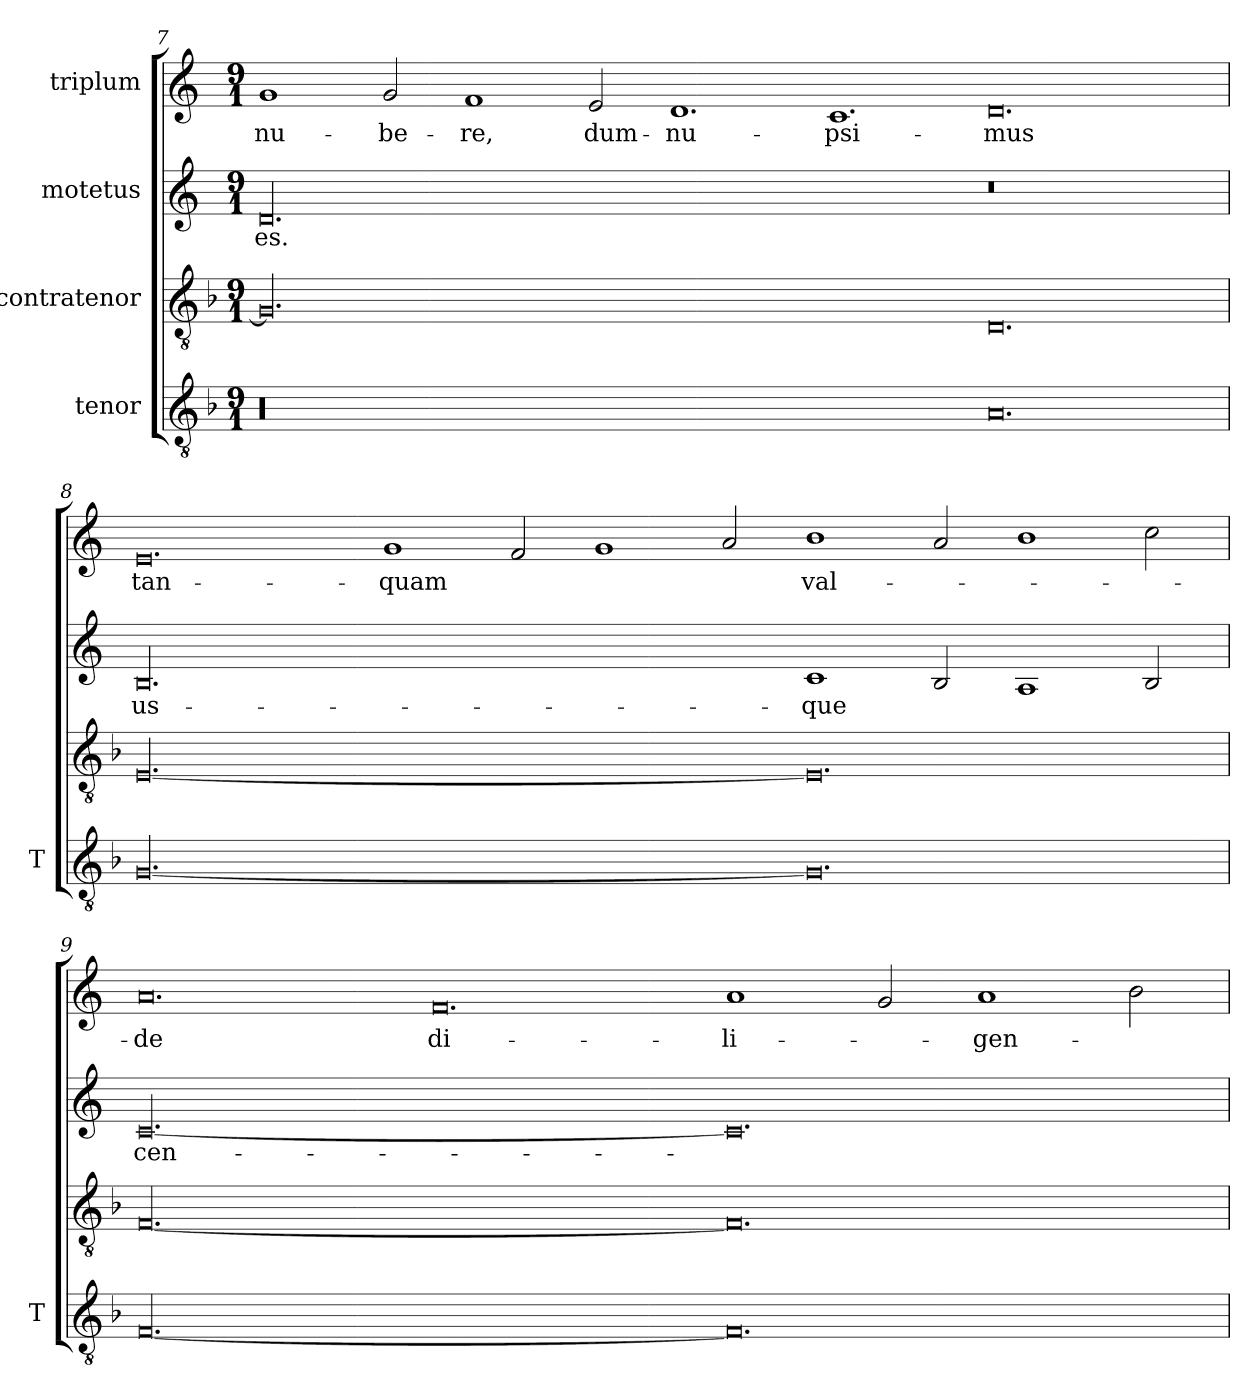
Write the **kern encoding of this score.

**kern	**kern	**kern	**text	**kern	**text
*part4	*part3	*part2	*part2	*part1	*part1
*staff4	*staff3	*staff2	*staff2	*staff1	*staff1
*I"tenor	*I"contratenor	*I"motetus	*	*I"triplum	*
*I'T	*	*	*	*	*
*clefGv2	*clefGv2	*clefG2	*	*clefG2	*
*k[b-]	*k[b-]	*k[]	*	*k[]	*
*F:	*F:	*C:	*	*C:	*
*M9/1	*M9/1	*M9/1	*	*M9/1	*
=7	=7	=7	=7	=7	=7
00.r	00.G/]	00.d/	-es.	1g/	nu-
.	.	.	.	2g/	-be-
.	.	.	.	1f/	-re,
.	.	.	.	2e/	dum-
.	.	.	.	1.d/	nu-
.	.	.	.	1.c/	-psi-
0.A/	0.D/	0.r	.	0.d/	-mus
!!LO:PB:g=z
=8	=8	=8	=8	=8	=8
[00.G/	[00.E/	00.B/	us-	0.e/	tan-
.	.	.	.	1g/	-quam
.	.	.	.	2f/	.
.	.	.	.	1g/	.
.	.	.	.	2a/	.
0.G/]	0.E/]	1c/	-que	1b\	val-
.	.	2B/	.	2a/	.
.	.	1A/	.	1b\	.
.	.	2B/	.	2cc\	.
=9	=9	=9	=9	=9	=9
[00.F/	[00.F/	[00.c/	cen-	0.a/	-de
.	.	.	.	0.f/	di-
0.F/]	0.F/]	0.c/]	.	1a/	-li-
.	.	.	.	2g/	.
.	.	.	.	1a/	-gen-
.	.	.	.	2b\	.
=	=	=	=	=	=
*-	*-	*-	*-	*-	*-
